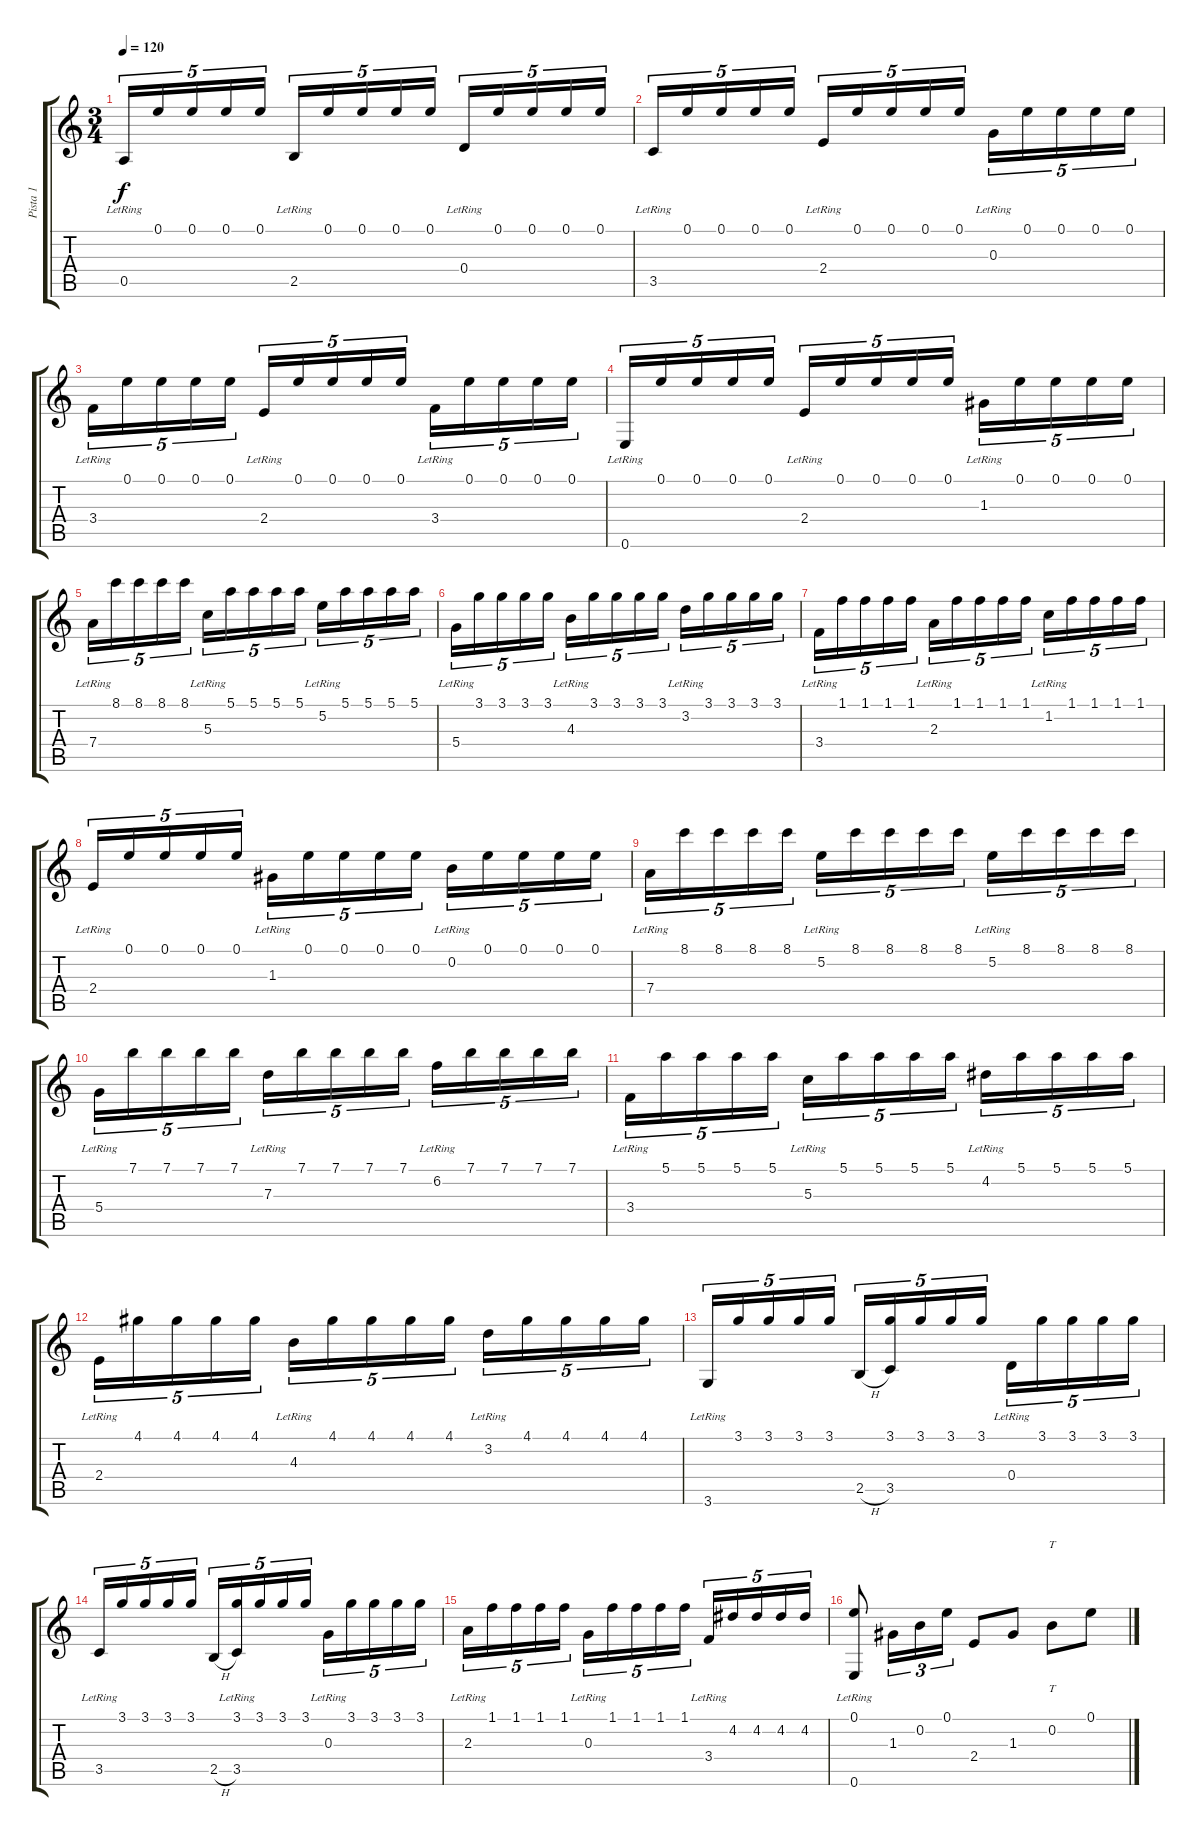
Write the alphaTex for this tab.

\track ("Pista 1" "Pista 1") {instrument acousticguitarnylon}
\staff {score tabs}
\tuning (E4 B3 G3 D3 A2 E2) {hide}
\ts (3 4)
\tempo 120
\clef g2
\ks c
0.5{lr}.16{tu (5 4) dy f instrument acousticguitarnylon} 0.1.16{tu (5 4)} 0.1.16{tu (5 4)} 0.1.16{tu (5 4)} 0.1.16{tu (5 4)} 2.5{lr}.16{tu (5 4)} 0.1.16{tu (5 4)} 0.1.16{tu (5 4)} 0.1.16{tu (5 4)} 0.1.16{tu (5 4)} 0.4{lr}.16{tu (5 4)} 0.1.16{tu (5 4)} 0.1.16{tu (5 4)} 0.1.16{tu (5 4)} 0.1.16{tu (5 4)} |
3.5{lr}.16{tu (5 4)} 0.1.16{tu (5 4)} 0.1.16{tu (5 4)} 0.1.16{tu (5 4)} 0.1.16{tu (5 4)} 2.4{lr}.16{tu (5 4)} 0.1.16{tu (5 4)} 0.1.16{tu (5 4)} 0.1.16{tu (5 4)} 0.1.16{tu (5 4)} 0.3{lr}.16{tu (5 4)} 0.1.16{tu (5 4)} 0.1.16{tu (5 4)} 0.1.16{tu (5 4)} 0.1.16{tu (5 4)} |
3.4{lr}.16{tu (5 4)} 0.1.16{tu (5 4)} 0.1.16{tu (5 4)} 0.1.16{tu (5 4)} 0.1.16{tu (5 4)} 2.4{lr}.16{tu (5 4)} 0.1.16{tu (5 4)} 0.1.16{tu (5 4)} 0.1.16{tu (5 4)} 0.1.16{tu (5 4)} 3.4{lr}.16{tu (5 4)} 0.1.16{tu (5 4)} 0.1.16{tu (5 4)} 0.1.16{tu (5 4)} 0.1.16{tu (5 4)} |
0.6{lr}.16{tu (5 4)} 0.1.16{tu (5 4)} 0.1.16{tu (5 4)} 0.1.16{tu (5 4)} 0.1.16{tu (5 4)} 2.4{lr}.16{tu (5 4)} 0.1.16{tu (5 4)} 0.1.16{tu (5 4)} 0.1.16{tu (5 4)} 0.1.16{tu (5 4)} 1.3{lr}.16{tu (5 4)} 0.1.16{tu (5 4)} 0.1.16{tu (5 4)} 0.1.16{tu (5 4)} 0.1.16{tu (5 4)} |
7.4{lr}.16{tu (5 4)} 8.1.16{tu (5 4)} 8.1.16{tu (5 4)} 8.1.16{tu (5 4)} 8.1.16{tu (5 4)} 5.3{lr}.16{tu (5 4)} 5.1.16{tu (5 4)} 5.1.16{tu (5 4)} 5.1.16{tu (5 4)} 5.1.16{tu (5 4)} 5.2{lr}.16{tu (5 4)} 5.1.16{tu (5 4)} 5.1.16{tu (5 4)} 5.1.16{tu (5 4)} 5.1.16{tu (5 4)} |
5.4{lr}.16{tu (5 4)} 3.1.16{tu (5 4)} 3.1.16{tu (5 4)} 3.1.16{tu (5 4)} 3.1.16{tu (5 4)} 4.3{lr}.16{tu (5 4)} 3.1.16{tu (5 4)} 3.1.16{tu (5 4)} 3.1.16{tu (5 4)} 3.1.16{tu (5 4)} 3.2{lr}.16{tu (5 4)} 3.1.16{tu (5 4)} 3.1.16{tu (5 4)} 3.1.16{tu (5 4)} 3.1.16{tu (5 4)} |
3.4{lr}.16{tu (5 4)} 1.1.16{tu (5 4)} 1.1.16{tu (5 4)} 1.1.16{tu (5 4)} 1.1.16{tu (5 4)} 2.3{lr}.16{tu (5 4)} 1.1.16{tu (5 4)} 1.1.16{tu (5 4)} 1.1.16{tu (5 4)} 1.1.16{tu (5 4)} 1.2{lr}.16{tu (5 4)} 1.1.16{tu (5 4)} 1.1.16{tu (5 4)} 1.1.16{tu (5 4)} 1.1.16{tu (5 4)} |
2.4{lr}.16{tu (5 4)} 0.1.16{tu (5 4)} 0.1.16{tu (5 4)} 0.1.16{tu (5 4)} 0.1.16{tu (5 4)} 1.3{lr}.16{tu (5 4)} 0.1.16{tu (5 4)} 0.1.16{tu (5 4)} 0.1.16{tu (5 4)} 0.1.16{tu (5 4)} 0.2{lr}.16{tu (5 4)} 0.1.16{tu (5 4)} 0.1.16{tu (5 4)} 0.1.16{tu (5 4)} 0.1.16{tu (5 4)} |
7.4{lr}.16{tu (5 4)} 8.1.16{tu (5 4)} 8.1.16{tu (5 4)} 8.1.16{tu (5 4)} 8.1.16{tu (5 4)} 5.2{lr}.16{tu (5 4)} 8.1.16{tu (5 4)} 8.1.16{tu (5 4)} 8.1.16{tu (5 4)} 8.1.16{tu (5 4)} 5.2{lr}.16{tu (5 4)} 8.1.16{tu (5 4)} 8.1.16{tu (5 4)} 8.1.16{tu (5 4)} 8.1.16{tu (5 4)} |
5.4{lr}.16{tu (5 4)} 7.1.16{tu (5 4)} 7.1.16{tu (5 4)} 7.1.16{tu (5 4)} 7.1.16{tu (5 4)} 7.3{lr}.16{tu (5 4)} 7.1.16{tu (5 4)} 7.1.16{tu (5 4)} 7.1.16{tu (5 4)} 7.1.16{tu (5 4)} 6.2{lr}.16{tu (5 4)} 7.1.16{tu (5 4)} 7.1.16{tu (5 4)} 7.1.16{tu (5 4)} 7.1.16{tu (5 4)} |
3.4{lr}.16{tu (5 4)} 5.1.16{tu (5 4)} 5.1.16{tu (5 4)} 5.1.16{tu (5 4)} 5.1.16{tu (5 4)} 5.3{lr}.16{tu (5 4)} 5.1.16{tu (5 4)} 5.1.16{tu (5 4)} 5.1.16{tu (5 4)} 5.1.16{tu (5 4)} 4.2{lr}.16{tu (5 4)} 5.1.16{tu (5 4)} 5.1.16{tu (5 4)} 5.1.16{tu (5 4)} 5.1.16{tu (5 4)} |
2.4{lr}.16{tu (5 4)} 4.1.16{tu (5 4)} 4.1.16{tu (5 4)} 4.1.16{tu (5 4)} 4.1.16{tu (5 4)} 4.3{lr}.16{tu (5 4)} 4.1.16{tu (5 4)} 4.1.16{tu (5 4)} 4.1.16{tu (5 4)} 4.1.16{tu (5 4)} 3.2{lr}.16{tu (5 4)} 4.1.16{tu (5 4)} 4.1.16{tu (5 4)} 4.1.16{tu (5 4)} 4.1.16{tu (5 4)} |
3.6{lr}.16{tu (5 4)} 3.1.16{tu (5 4)} 3.1.16{tu (5 4)} 3.1.16{tu (5 4)} 3.1.16{tu (5 4)} 2.5{h}.16{tu (5 4)} (3.1 3.5).16{tu (5 4)} 3.1.16{tu (5 4)} 3.1.16{tu (5 4)} 3.1.16{tu (5 4)} 0.4{lr}.16{tu (5 4)} 3.1.16{tu (5 4)} 3.1.16{tu (5 4)} 3.1.16{tu (5 4)} 3.1.16{tu (5 4)} |
3.5{lr}.16{tu (5 4)} 3.1.16{tu (5 4)} 3.1.16{tu (5 4)} 3.1.16{tu (5 4)} 3.1.16{tu (5 4)} 2.5{h}.16{tu (5 4)} (3.1 3.5{lr}).16{tu (5 4)} 3.1.16{tu (5 4)} 3.1.16{tu (5 4)} 3.1.16{tu (5 4)} 0.3{lr}.16{tu (5 4)} 3.1.16{tu (5 4)} 3.1.16{tu (5 4)} 3.1.16{tu (5 4)} 3.1.16{tu (5 4)} |
2.3{lr}.16{tu (5 4)} 1.1.16{tu (5 4)} 1.1.16{tu (5 4)} 1.1.16{tu (5 4)} 1.1.16{tu (5 4)} 0.3{lr}.16{tu (5 4)} 1.1.16{tu (5 4)} 1.1.16{tu (5 4)} 1.1.16{tu (5 4)} 1.1.16{tu (5 4)} 3.4{lr}.16{tu (5 4)} 4.2.16{tu (5 4)} 4.2.16{tu (5 4)} 4.2.16{tu (5 4)} 4.2.16{tu (5 4)} |
(0.1{lr} 0.6{lr}).8 1.3.16{tu (3 2)} 0.2.16{tu (3 2)} 0.1.16{tu (3 2)} 2.4.8 1.3.8 0.2.8{tt} 0.1.8
